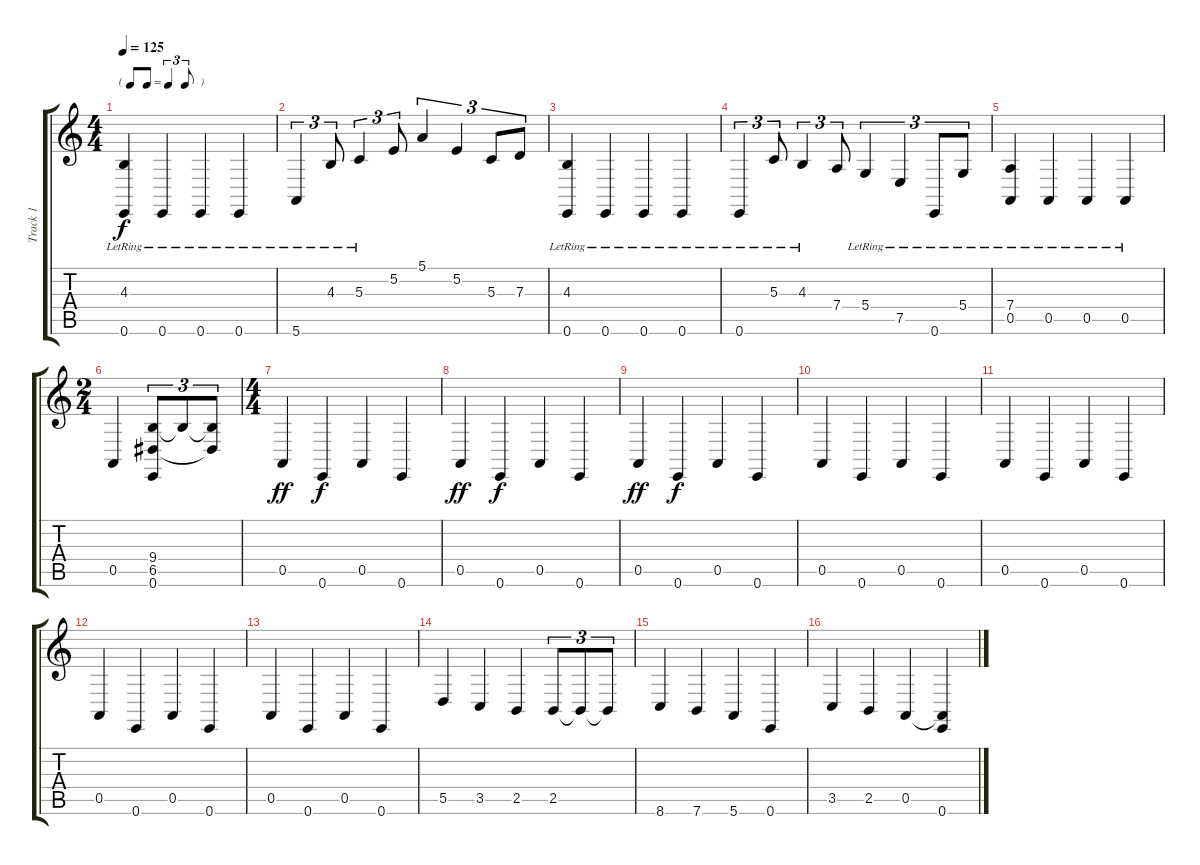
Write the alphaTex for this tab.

\track ("Track 1" "Track 1") {instrument cello}
\staff {score tabs}
\tuning (E4 B3 G3 D3 A2 E2) {hide}
\ts (4 4)
\tf triplet8th
\tempo 125
\clef g2
\ks c
(4.3{lr} 0.6).4{dy f} 0.6{lr}.4 0.6{lr}.4 0.6{lr}.4 |
5.6{lr}.4{tu (3 2)} 4.3{lr}.8{tu (3 2)} 5.3{lr}.4{tu (3 2)} 5.2.8{tu (3 2)} 5.1.4{tu (3 2)} 5.2.4{tu (3 2)} 5.3.8{tu (3 2)} 7.3.8{tu (3 2)} |
(4.3{lr} 0.6).4 0.6{lr}.4 0.6{lr}.4 0.6{lr}.4 |
0.6{lr}.4{tu (3 2)} 5.3{lr}.8{tu (3 2)} 4.3{lr}.4{tu (3 2)} 7.4.8{tu (3 2)} 5.4{lr}.4{tu (3 2)} 7.5{lr}.4{tu (3 2)} 0.6{lr}.8{tu (3 2)} 5.4{lr}.8{tu (3 2)} |
(7.4{lr} 0.5{lr}).4 0.5{lr}.4 0.5{lr}.4 0.5{lr}.4 |
\ts (2 4)
0.5.4 (9.4 6.5 0.6).8{tu (3 2)} 9.4{t}.8{tu (3 2)} (9.4{t} 6.5{t}).8{tu (3 2)} |
\ts (4 4)
0.5.4{dy ff} 0.6.4{dy f} 0.5.4 0.6.4 |
0.5.4{dy ff} 0.6.4{dy f} 0.5.4 0.6.4 |
0.5.4{dy ff} 0.6.4{dy f} 0.5.4 0.6.4 |
0.5.4 0.6.4 0.5.4 0.6.4 |
0.5.4 0.6.4 0.5.4 0.6.4 |
0.5.4 0.6.4 0.5.4 0.6.4 |
0.5.4 0.6.4 0.5.4 0.6.4 |
5.5.4 3.5.4 2.5.4 2.5.8{tu (3 2)} 2.5{t}.8{tu (3 2)} 2.5{t}.8{tu (3 2)} |
8.6.4 7.6.4 5.6.4 0.6.4 |
3.5.4 2.5.4 0.5.4 (0.5{t} 0.6).4
